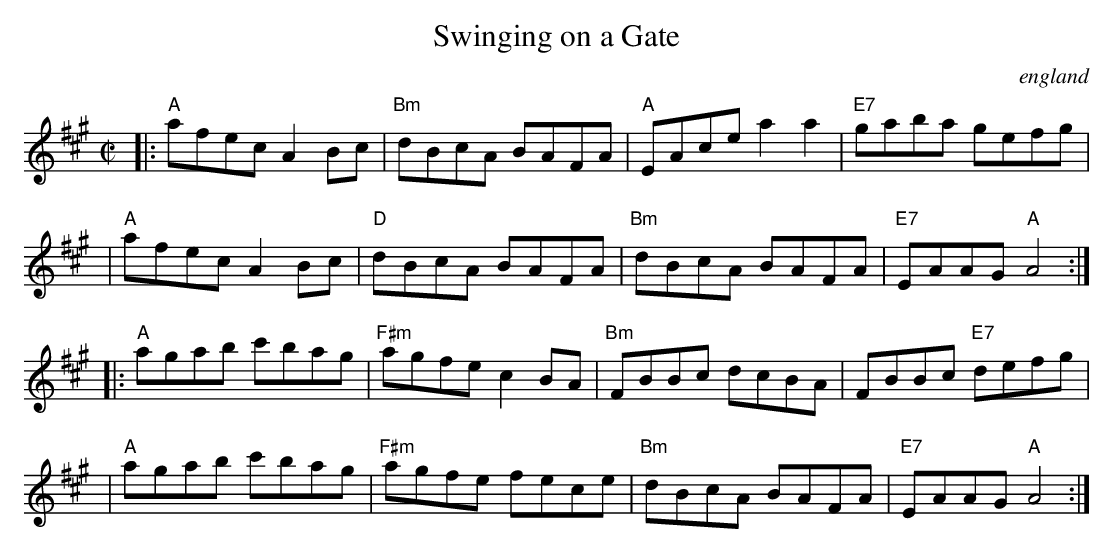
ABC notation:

X:1
T: Swinging on a Gate
O:england
M: C|
L: 1/8
K: A
|:"A"afec A2Bc | "Bm"dBcA BAFA | "A"EAce a2a2 | "E7"gaba gefg |
| "A"afec A2Bc | "D"dBcA BAFA | "Bm"dBcA BAFA | "E7"EAAG "A"A4 :|
|:"A"agab c'bag | "F#m"agfe c2BA | "Bm"FBBc dcBA | FBBc "E7"defg |
| "A"agab c'bag | "F#m"agfe fece | "Bm"dBcA BAFA | "E7"EAAG "A"A4 :|
